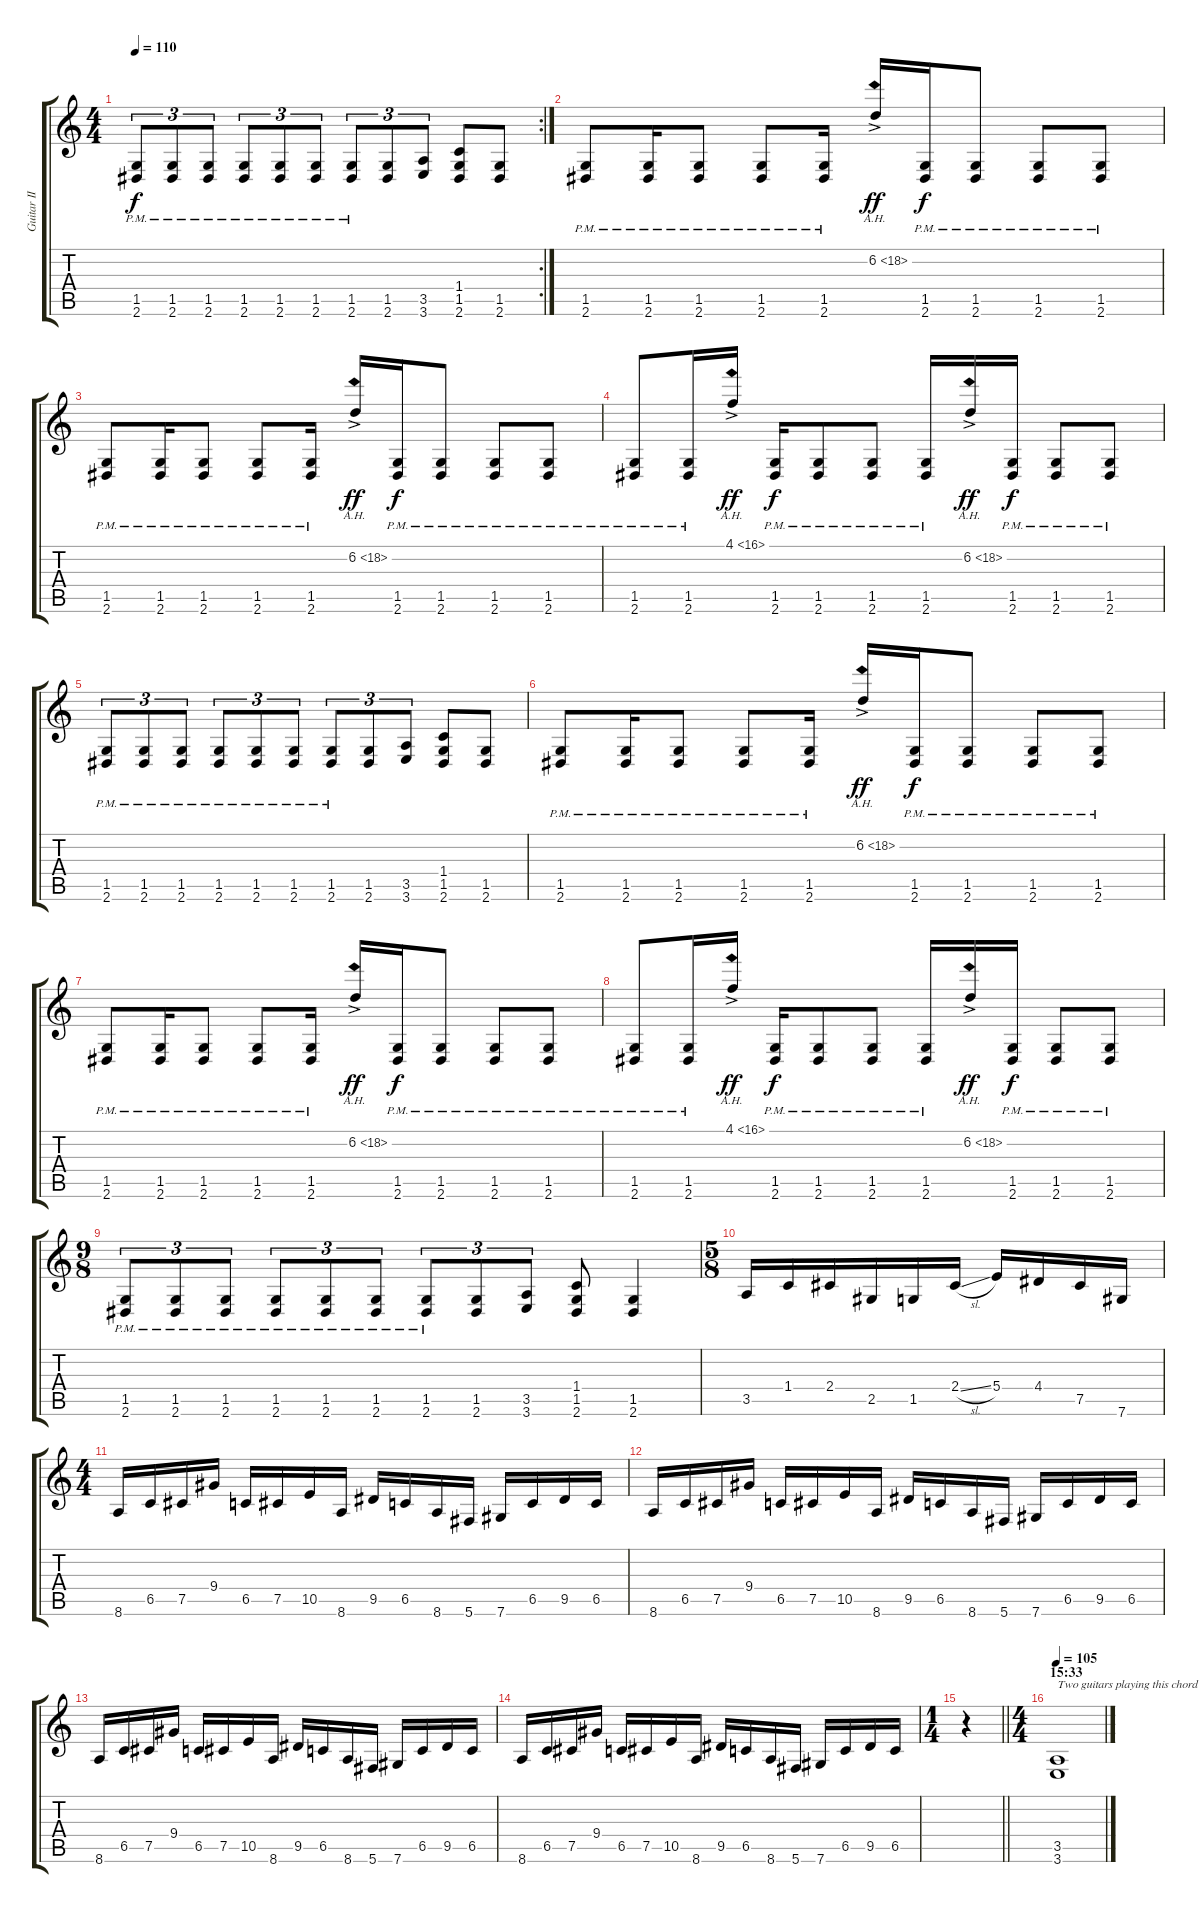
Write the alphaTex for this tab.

\track ("Guitar II" "Guitar II") {instrument distortionguitar}
\staff {score tabs}
\tuning (Db4 Ab3 E3 B2 Gb2 Db2) {hide}
\rc 2
\ts (4 4)
\tempo 110
\clef g2
\ks c
(1.5{pm} 2.6{pm}).8{tu (3 2) dy f} (1.5{pm} 2.6{pm}).8{tu (3 2)} (1.5{pm} 2.6{pm}).8{tu (3 2)} (1.5{pm} 2.6{pm}).8{tu (3 2)} (1.5{pm} 2.6{pm}).8{tu (3 2)} (1.5{pm} 2.6{pm}).8{tu (3 2)} (1.5{pm} 2.6{pm}).8{tu (3 2)} (1.5 2.6).8{tu (3 2)} (3.5 3.6).8{tu (3 2)} (1.4 1.5 2.6).8 (1.5 2.6).8 |
(1.5{pm} 2.6{pm}).8 (1.5{pm} 2.6{pm}).16 (1.5{pm} 2.6{pm}).8 (1.5{pm} 2.6{pm}).8 (1.5{pm} 2.6{pm}).16 6.2{ah 12 ac}.16{dy ff} (1.5{pm} 2.6{pm}).16{dy f} (1.5{pm} 2.6{pm}).8 (1.5{pm} 2.6{pm}).8 (1.5{pm} 2.6{pm}).8 |
(1.5{pm} 2.6{pm}).8 (1.5{pm} 2.6{pm}).16 (1.5{pm} 2.6{pm}).8 (1.5{pm} 2.6{pm}).8 (1.5{pm} 2.6{pm}).16 6.2{ah 12 ac}.16{dy ff} (1.5{pm} 2.6{pm}).16{dy f} (1.5{pm} 2.6{pm}).8 (1.5{pm} 2.6{pm}).8 (1.5{pm} 2.6{pm}).8 |
(1.5{pm} 2.6{pm}).8 (1.5{pm} 2.6{pm}).16 4.1{ah 12 ac}.16{dy ff} (1.5{pm} 2.6{pm}).16{dy f} (1.5{pm} 2.6{pm}).8 (1.5{pm} 2.6{pm}).8 (1.5{pm} 2.6{pm}).16 6.2{ah 12 ac}.16{dy ff} (1.5{pm} 2.6{pm}).16{dy f} (1.5{pm} 2.6{pm}).8 (1.5{pm} 2.6{pm}).8 |
(1.5{pm} 2.6{pm}).8{tu (3 2)} (1.5{pm} 2.6{pm}).8{tu (3 2)} (1.5{pm} 2.6{pm}).8{tu (3 2)} (1.5{pm} 2.6{pm}).8{tu (3 2)} (1.5{pm} 2.6{pm}).8{tu (3 2)} (1.5{pm} 2.6{pm}).8{tu (3 2)} (1.5{pm} 2.6{pm}).8{tu (3 2)} (1.5 2.6).8{tu (3 2)} (3.5 3.6).8{tu (3 2)} (1.4 1.5 2.6).8 (1.5 2.6).8 |
(1.5{pm} 2.6{pm}).8 (1.5{pm} 2.6{pm}).16 (1.5{pm} 2.6{pm}).8 (1.5{pm} 2.6{pm}).8 (1.5{pm} 2.6{pm}).16 6.2{ah 12 ac}.16{dy ff} (1.5{pm} 2.6{pm}).16{dy f} (1.5{pm} 2.6{pm}).8 (1.5{pm} 2.6{pm}).8 (1.5{pm} 2.6{pm}).8 |
(1.5{pm} 2.6{pm}).8 (1.5{pm} 2.6{pm}).16 (1.5{pm} 2.6{pm}).8 (1.5{pm} 2.6{pm}).8 (1.5{pm} 2.6{pm}).16 6.2{ah 12 ac}.16{dy ff} (1.5{pm} 2.6{pm}).16{dy f} (1.5{pm} 2.6{pm}).8 (1.5{pm} 2.6{pm}).8 (1.5{pm} 2.6{pm}).8 |
(1.5{pm} 2.6{pm}).8 (1.5{pm} 2.6{pm}).16 4.1{ah 12 ac}.16{dy ff} (1.5{pm} 2.6{pm}).16{dy f} (1.5{pm} 2.6{pm}).8 (1.5{pm} 2.6{pm}).8 (1.5{pm} 2.6{pm}).16 6.2{ah 12 ac}.16{dy ff} (1.5{pm} 2.6{pm}).16{dy f} (1.5{pm} 2.6{pm}).8 (1.5{pm} 2.6{pm}).8 |
\ts (9 8)
(1.5{pm} 2.6{pm}).8{tu (3 2)} (1.5{pm} 2.6{pm}).8{tu (3 2)} (1.5{pm} 2.6{pm}).8{tu (3 2)} (1.5{pm} 2.6{pm}).8{tu (3 2)} (1.5{pm} 2.6{pm}).8{tu (3 2)} (1.5{pm} 2.6{pm}).8{tu (3 2)} (1.5{pm} 2.6{pm}).8{tu (3 2)} (1.5 2.6).8{tu (3 2)} (3.5 3.6).8{tu (3 2)} (1.4 1.5 2.6).8 (1.5 2.6).4 |
\ts (5 8)
3.5.16 1.4.16 2.4.16 2.5.16 1.5.16 2.4{sl}.16 5.4.16 4.4.16 7.5.16 7.6.16 |
\ts (4 4)
8.6.16 6.5.16 7.5.16 9.4.16 6.5.16 7.5.16 10.5.16 8.6.16 9.5.16 6.5.16 8.6.16 5.6.16 7.6.16 6.5.16 9.5.16 6.5.16 |
8.6.16 6.5.16 7.5.16 9.4.16 6.5.16 7.5.16 10.5.16 8.6.16 9.5.16 6.5.16 8.6.16 5.6.16 7.6.16 6.5.16 9.5.16 6.5.16 |
8.6.16 6.5.16 7.5.16 9.4.16 6.5.16 7.5.16 10.5.16 8.6.16 9.5.16 6.5.16 8.6.16 5.6.16 7.6.16 6.5.16 9.5.16 6.5.16 |
8.6.16 6.5.16 7.5.16 9.4.16 6.5.16 7.5.16 10.5.16 8.6.16 9.5.16 6.5.16 8.6.16 5.6.16 7.6.16 6.5.16 9.5.16 6.5.16 |
\ts (1 4)
\barLineRight lightlight
r.4 |
\ts (4 4)
\section ("" "15:33")
\tempo 105
(3.5 3.6).1{txt "Two guitars playing this chord" volume 0 balance 8}
